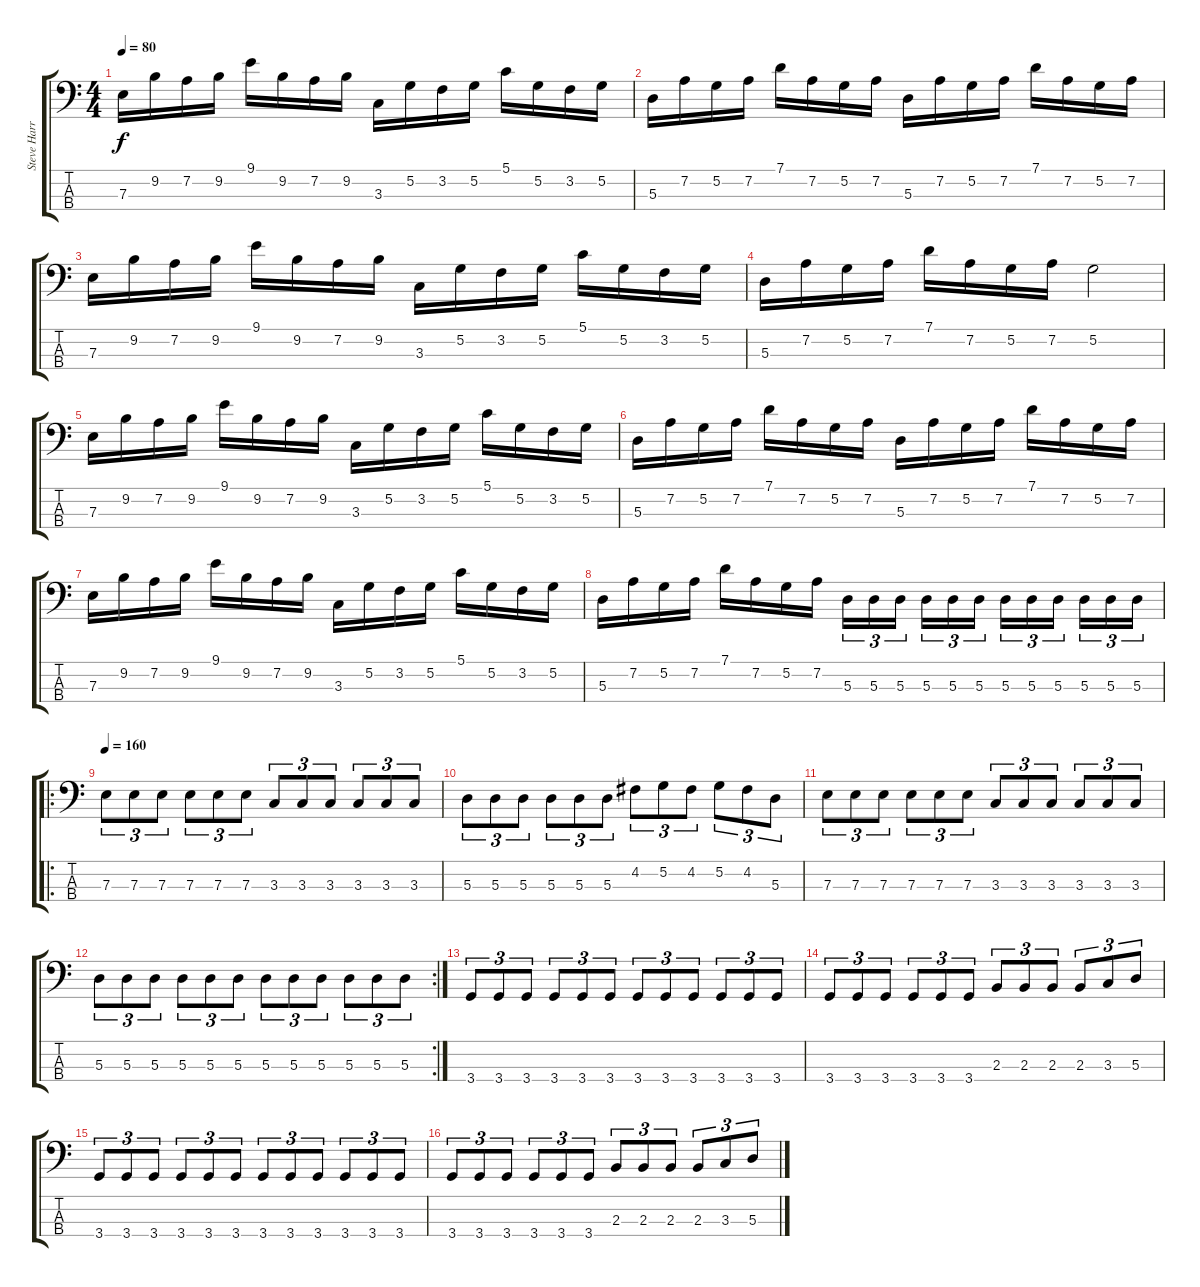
\track ("Steve Harris" "Steve Harr") {instrument electricbasspick}
\staff {score tabs}
\tuning (G2 D2 A1 E1) {hide}
\ts (4 4)
\tempo 80
\clef f4
\ks c
7.3.16{dy f} 9.2.16 7.2.16 9.2.16 9.1.16 9.2.16 7.2.16 9.2.16 3.3.16 5.2.16 3.2.16 5.2.16 5.1.16 5.2.16 3.2.16 5.2.16 |
5.3.16 7.2.16 5.2.16 7.2.16 7.1.16 7.2.16 5.2.16 7.2.16 5.3.16 7.2.16 5.2.16 7.2.16 7.1.16 7.2.16 5.2.16 7.2.16 |
7.3.16 9.2.16 7.2.16 9.2.16 9.1.16 9.2.16 7.2.16 9.2.16 3.3.16 5.2.16 3.2.16 5.2.16 5.1.16 5.2.16 3.2.16 5.2.16 |
5.3.16 7.2.16 5.2.16 7.2.16 7.1.16 7.2.16 5.2.16 7.2.16 5.2.2 |
7.3.16 9.2.16 7.2.16 9.2.16 9.1.16 9.2.16 7.2.16 9.2.16 3.3.16 5.2.16 3.2.16 5.2.16 5.1.16 5.2.16 3.2.16 5.2.16 |
5.3.16 7.2.16 5.2.16 7.2.16 7.1.16 7.2.16 5.2.16 7.2.16 5.3.16 7.2.16 5.2.16 7.2.16 7.1.16 7.2.16 5.2.16 7.2.16 |
7.3.16 9.2.16 7.2.16 9.2.16 9.1.16 9.2.16 7.2.16 9.2.16 3.3.16 5.2.16 3.2.16 5.2.16 5.1.16 5.2.16 3.2.16 5.2.16 |
5.3.16 7.2.16 5.2.16 7.2.16 7.1.16 7.2.16 5.2.16 7.2.16 5.3.16{tu (3 2)} 5.3.16{tu (3 2)} 5.3.16{tu (3 2) beam splitsecondary} 5.3.16{tu (3 2)} 5.3.16{tu (3 2)} 5.3.16{tu (3 2)} 5.3.16{tu (3 2)} 5.3.16{tu (3 2)} 5.3.16{tu (3 2) beam splitsecondary} 5.3.16{tu (3 2)} 5.3.16{tu (3 2)} 5.3.16{tu (3 2)} |
\ro
\tempo 160
7.3.8{tu (3 2)} 7.3.8{tu (3 2)} 7.3.8{tu (3 2)} 7.3.8{tu (3 2)} 7.3.8{tu (3 2)} 7.3.8{tu (3 2)} 3.3.8{tu (3 2)} 3.3.8{tu (3 2)} 3.3.8{tu (3 2)} 3.3.8{tu (3 2)} 3.3.8{tu (3 2)} 3.3.8{tu (3 2)} |
5.3.8{tu (3 2)} 5.3.8{tu (3 2)} 5.3.8{tu (3 2)} 5.3.8{tu (3 2)} 5.3.8{tu (3 2)} 5.3.8{tu (3 2)} 4.2.8{tu (3 2)} 5.2.8{tu (3 2)} 4.2.8{tu (3 2)} 5.2.8{tu (3 2)} 4.2.8{tu (3 2)} 5.3.8{tu (3 2)} |
7.3.8{tu (3 2)} 7.3.8{tu (3 2)} 7.3.8{tu (3 2)} 7.3.8{tu (3 2)} 7.3.8{tu (3 2)} 7.3.8{tu (3 2)} 3.3.8{tu (3 2)} 3.3.8{tu (3 2)} 3.3.8{tu (3 2)} 3.3.8{tu (3 2)} 3.3.8{tu (3 2)} 3.3.8{tu (3 2)} |
\rc 2
5.3.8{tu (3 2)} 5.3.8{tu (3 2)} 5.3.8{tu (3 2)} 5.3.8{tu (3 2)} 5.3.8{tu (3 2)} 5.3.8{tu (3 2)} 5.3.8{tu (3 2)} 5.3.8{tu (3 2)} 5.3.8{tu (3 2)} 5.3.8{tu (3 2)} 5.3.8{tu (3 2)} 5.3.8{tu (3 2)} |
3.4.8{tu (3 2)} 3.4.8{tu (3 2)} 3.4.8{tu (3 2)} 3.4.8{tu (3 2)} 3.4.8{tu (3 2)} 3.4.8{tu (3 2)} 3.4.8{tu (3 2)} 3.4.8{tu (3 2)} 3.4.8{tu (3 2)} 3.4.8{tu (3 2)} 3.4.8{tu (3 2)} 3.4.8{tu (3 2)} |
3.4.8{tu (3 2)} 3.4.8{tu (3 2)} 3.4.8{tu (3 2)} 3.4.8{tu (3 2)} 3.4.8{tu (3 2)} 3.4.8{tu (3 2)} 2.3.8{tu (3 2)} 2.3.8{tu (3 2)} 2.3.8{tu (3 2)} 2.3.8{tu (3 2)} 3.3.8{tu (3 2)} 5.3.8{tu (3 2)} |
3.4.8{tu (3 2)} 3.4.8{tu (3 2)} 3.4.8{tu (3 2)} 3.4.8{tu (3 2)} 3.4.8{tu (3 2)} 3.4.8{tu (3 2)} 3.4.8{tu (3 2)} 3.4.8{tu (3 2)} 3.4.8{tu (3 2)} 3.4.8{tu (3 2)} 3.4.8{tu (3 2)} 3.4.8{tu (3 2)} |
3.4.8{tu (3 2)} 3.4.8{tu (3 2)} 3.4.8{tu (3 2)} 3.4.8{tu (3 2)} 3.4.8{tu (3 2)} 3.4.8{tu (3 2)} 2.3.8{tu (3 2)} 2.3.8{tu (3 2)} 2.3.8{tu (3 2)} 2.3.8{tu (3 2)} 3.3.8{tu (3 2)} 5.3.8{tu (3 2)}
